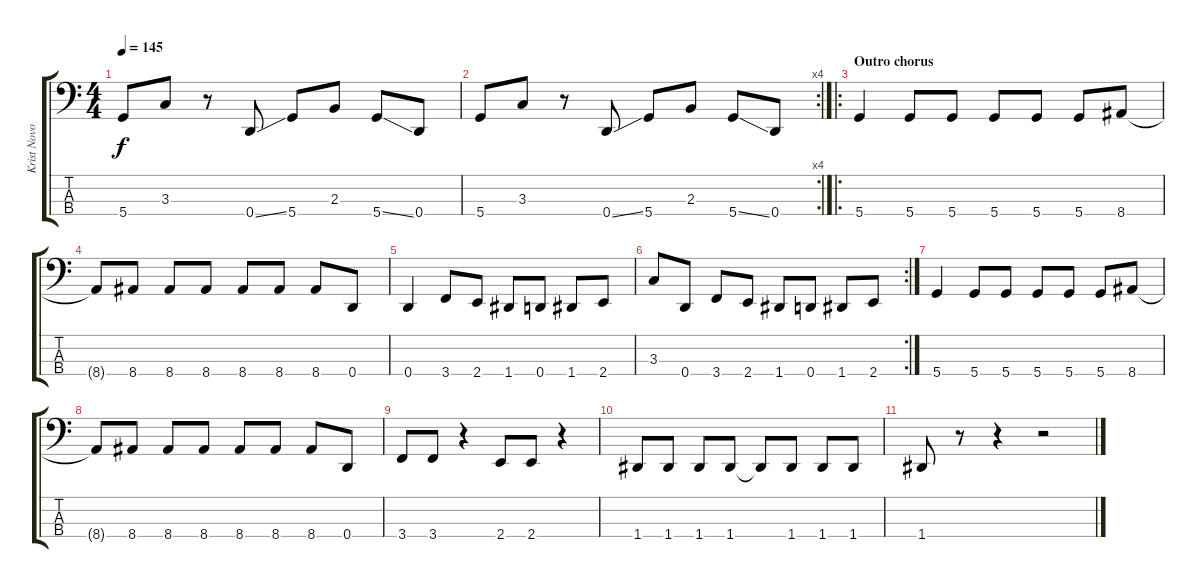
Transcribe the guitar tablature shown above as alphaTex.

\track ("Krist Novoselic" "Krist Novo") {instrument electricbasspick}
\staff {score tabs}
\tuning (G2 D2 A1 D1) {hide}
\ts (4 4)
\tempo 145
\clef f4
\ks c
5.4.8{dy f} 3.3.8 r.8 0.4{ss}.8 5.4.8 2.3.8 5.4{ss}.8 0.4.8 |
\rc 4
5.4.8 3.3.8 r.8 0.4{ss}.8 5.4.8 2.3.8 5.4{ss}.8 0.4.8 |
\ro
\section ("" "Outro chorus")
5.4.4 5.4.8 5.4.8 5.4.8 5.4.8 5.4.8 8.4.8 |
8.4{t}.8 8.4.8 8.4.8 8.4.8 8.4.8 8.4.8 8.4.8 0.4.8 |
0.4.4 3.4.8 2.4.8 1.4.8 0.4.8 1.4.8 2.4.8 |
\rc 2
3.3.8 0.4.8 3.4.8 2.4.8 1.4.8 0.4.8 1.4.8 2.4.8 |
5.4.4 5.4.8 5.4.8 5.4.8 5.4.8 5.4.8 8.4.8 |
8.4{t}.8 8.4.8 8.4.8 8.4.8 8.4.8 8.4.8 8.4.8 0.4.8 |
3.4.8 3.4.8 r.4 2.4.8 2.4.8 r.4 |
1.4.8 1.4.8 1.4.8 1.4.8 1.4{t}.8 1.4.8 1.4.8 1.4.8 |
1.4.8 r.8 r.4 r.2
